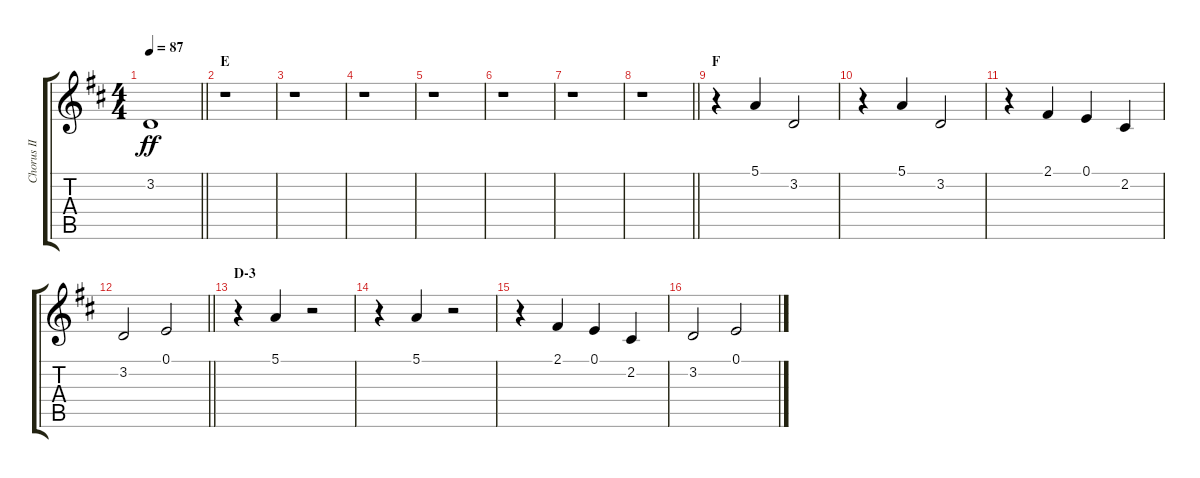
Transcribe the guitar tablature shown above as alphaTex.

\track ("Chorus II" "Chorus II") {instrument voiceoohs}
\staff {score tabs}
\tuning (E4 B3 G3 D3 A2 E2) {hide}
\ts (4 4)
\tempo 87
\clef g2
\barLineRight lightlight
\ks d
3.2.1{dy ff} |
\section ("" "E")
r.1 |
r.1 |
r.1 |
r.1 |
r.1 |
r.1 |
\barLineRight lightlight
r.1 |
\section ("" "F")
r.4 5.1.4 3.2.2 |
r.4 5.1.4 3.2.2 |
r.4 2.1.4 0.1.4 2.2.4 |
\barLineRight lightlight
3.2.2 0.1.2 |
\section ("" "D-3")
r.4 5.1.4 r.2 |
r.4 5.1.4 r.2 |
r.4 2.1.4 0.1.4 2.2.4 |
3.2.2 0.1.2
